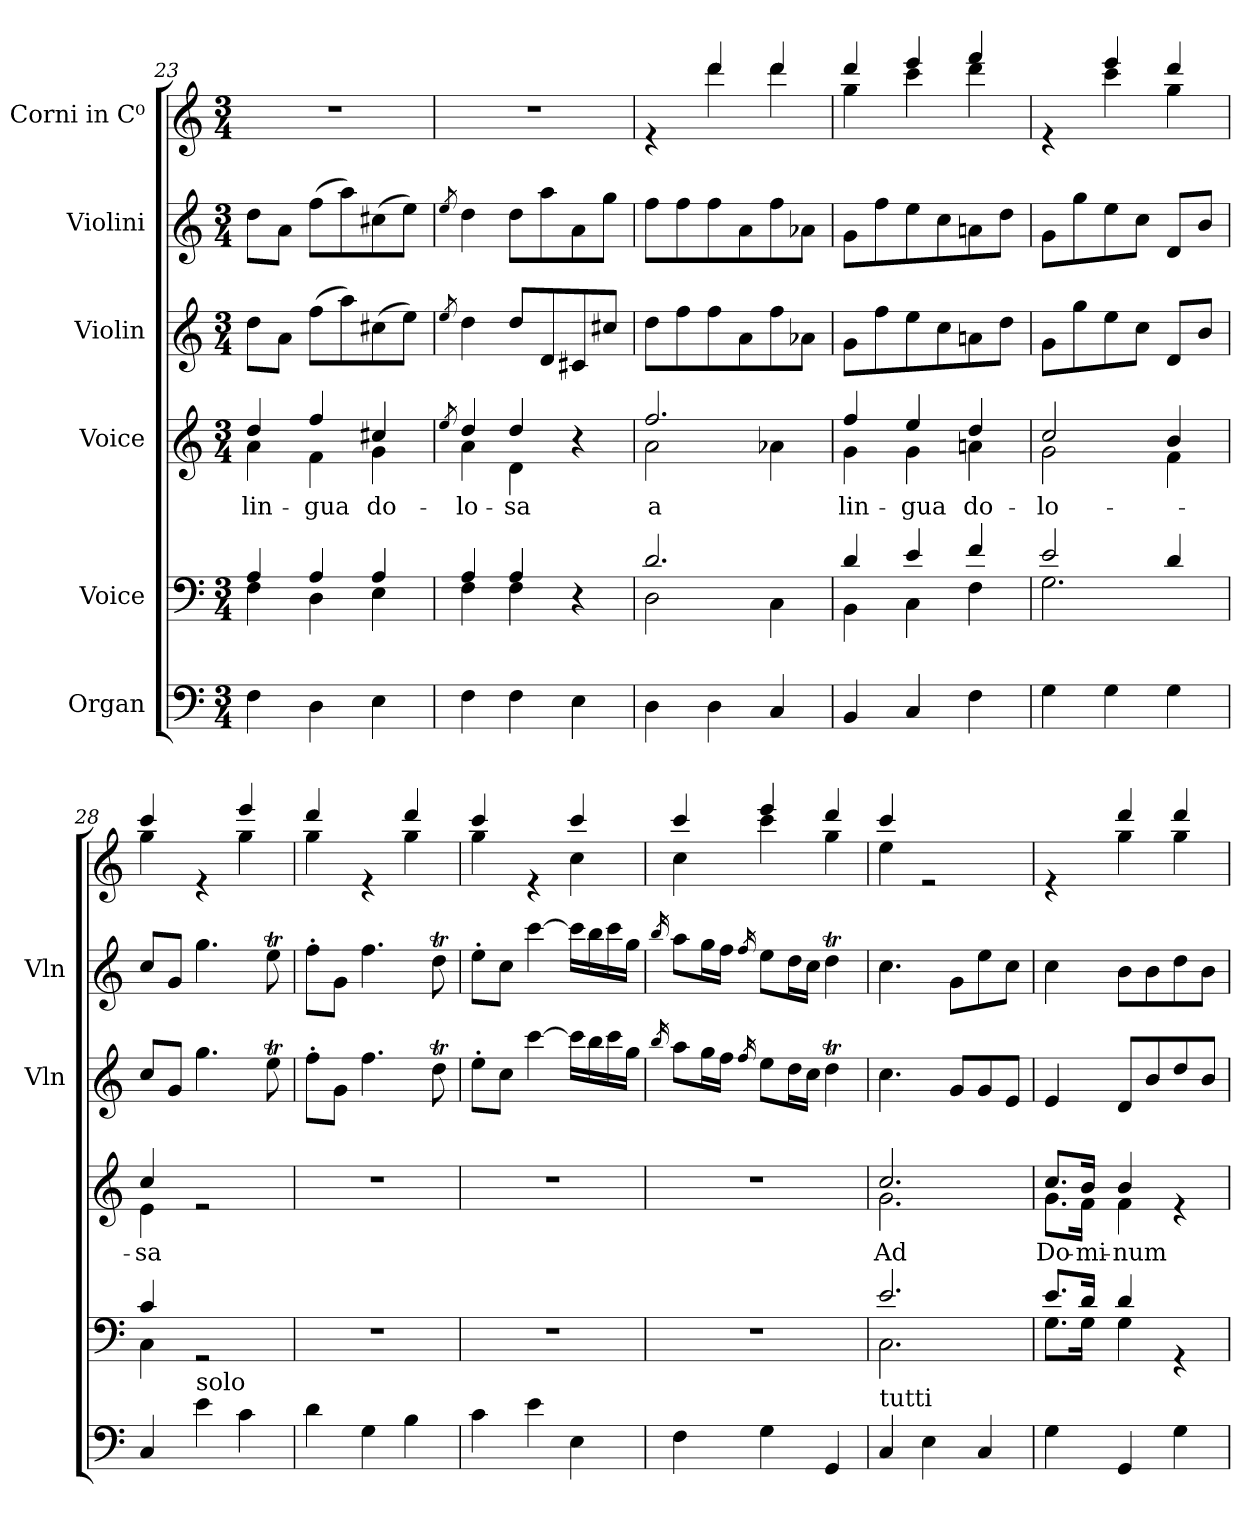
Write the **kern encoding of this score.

**kern	**kern	**kern	**text	**kern	**kern	**kern
*part6	*part5	*part4	*part4	*part3	*part2	*part1
*staff6	*staff5	*staff4	*staff4	*staff3	*staff2	*staff1
*I"Organ	*I"Voice	*I"Voice	*	*I"Violin	*I"Violini	*I"Corni in C⁰
*	*	*	*	*I'Vln	*I'Vln	*
*clefF4	*clefF4	*clefG2	*	*clefG2	*clefG2	*clefG2
*	*	*	*	*	*	*ITrd7c12
*k[]	*k[]	*k[]	*	*k[]	*k[]	*k[]
*M3/4	*M3/4	*M3/4	*	*M3/4	*M3/4	*M3/4
=23	=23	=23	=23	=23	=23	=23
*	*^	*	*	*	*	*
!	!	!	!	!LO:LY:b	!	!	!
*	*	*	*^	*	*	*	*
4F\	4A/	4F\	4dd/	4a\	lin-	8dd\L	8dd\L	2.r
.	.	.	.	.	.	8a\J	8a\J	.
!	!	!	!	!	!LO:LY:b	!	!	!
4D\	4A/	4D\	4ff/	4f\	-gua	(8ff\L	(8ff\L	.
.	.	.	.	.	.	8aa\)	8aa\)	.
!	!	!	!	!	!LO:LY:b	!	!	!
4E\	4A/	4E\	4cc#X/	4g\	do-	(8cc#X\	(8cc#X\	.
.	.	.	.	.	.	8ee\J)	8ee\J)	.
=24	=24	=24	=24	=24	=24	=24	=24	=24
.	.	.	8qee/	.	.	8qee/	8qee/	.
!	!	!	!	!	!LO:LY:b	!	!	!
4F\	4A/	4F\	4dd/	4a\	-lo-	4dd\	4dd\	2.r
!	!	!	!	!	!LO:LY:b	!	!	!
4F\	4A/	4F\	4dd/	4d\	-sa	8dd/L	8dd\L	.
.	.	.	.	.	.	8d/	8aa\	.
4E\	4r	4ryy	4r	4ryy	.	8c#X/	8a\	.
.	.	.	.	.	.	8cc#X/J	8gg\J	.
=25	=25	=25	=25	=25	=25	=25	=25	=25
!	!	!	!	!	!LO:LY:b	!	!	!
*	*	*	*	*	*	*	*	*^
4D\	2.d/	2D\	2.ff/	2a\	a	8dd\L	8ff\L	4re	4ryy
.	.	.	.	.	.	8ff\	8ff\	.	.
4D\	.	.	.	.	.	8ff\	8ff\	4dd/	4dd\
.	.	.	.	.	.	8a\	8a\	.	.
4C/	.	4C\	.	4a-X\	.	8ff\	8ff\	4dd/	4dd\
.	.	.	.	.	.	8a-X\J	8a-X\J	.	.
=26	=26	=26	=26	=26	=26	=26	=26	=26	=26
!	!	!	!	!	!LO:LY:b	!	!	!	!
4BB/	4d/	4BB\	4ff/	4g\	lin-	8g\L	8g\L	4dd/	4g\
.	.	.	.	.	.	8ff\	8ff\	.	.
!	!	!	!	!	!LO:LY:b	!	!	!	!
4C/	4e/	4C\	4ee/	4g\	-gua	8ee\	8ee\	4ee/	4cc\
.	.	.	.	.	.	8cc\	8cc\	.	.
!	!	!	!	!	!LO:LY:b	!	!	!	!
4F\	4f/	4F\	4dd/	4an\	do-	8an\	8an\	4ff/	4dd\
.	.	.	.	.	.	8dd\J	8dd\J	.	.
=27	=27	=27	=27	=27	=27	=27	=27	=27	=27
!	!	!	!	!	!LO:LY:b	!	!	!	!
4G\	2e/	2.G\	2cc/	2g\	-lo-	8g\L	8g\L	4re	4ryy
.	.	.	.	.	.	8gg\	8gg\	.	.
4G\	.	.	.	.	.	8ee\	8ee\	4ee/	4cc\
.	.	.	.	.	.	8cc\J	8cc\J	.	.
4G\	4d/	.	4b/	4f\	.	8d/L	8d/L	4dd/	4g\
.	.	.	.	.	.	8b/J	8b/J	.	.
!!LO:PB:g=z	!!
=28	=28	=28	=28	=28	=28	=28	=28	=28	=28
!	!	!	!	!	!LO:LY:b	!	!	!	!
4C/	4c/	4C\	4cc/	4e\	-sa	8cc/L	8cc/L	4cc/	4g\
.	.	.	.	.	.	8g/J	8g/J	.	.
!LO:TX:a:t=solo	!	!	!	!	!	!	!	!	!
4e\	2rGG	2ryy	2re	2ryy	.	4.gg\	4.gg\	4re	4ryy
4c\	.	.	.	.	.	.	.	4ee/	4g\
.	.	.	.	.	.	8eet\	8eet\	.	.
*	*v	*v	*	*	*	*	*	*	*
*	*	*v	*v	*	*	*	*	*
=29	=29	=29	=29	=29	=29	=29	=29
4d\	2.r	2.r	.	8ff'\L	8ff'\L	4dd/	4g\
.	.	.	.	8g\J	8g\J	.	.
4G\	.	.	.	4.ff\	4.ff\	4re	4ryy
4B\	.	.	.	.	.	4dd/	4g\
.	.	.	.	8ddT\	8ddT\	.	.
=30	=30	=30	=30	=30	=30	=30	=30
4c\	2.r	2.r	.	8ee'\L	8ee'\L	4cc/	4g\
.	.	.	.	8cc\J	8cc\J	.	.
4e\	.	.	.	[4ccc\	[4ccc\	4re	4ryy
4E\	.	.	.	16ccc\LL]	16ccc\LL]	4cc/	4c\
.	.	.	.	16bb\	16bb\	.	.
.	.	.	.	16ccc\	16ccc\	.	.
.	.	.	.	16gg\JJ	16gg\JJ	.	.
=31	=31	=31	=31	=31	=31	=31	=31
.	.	.	.	16qbb/	16qbb/	.	.
4F\	2.r	2.r	.	8aa\L	8aa\L	4cc/	4c\
.	.	.	.	16gg\L	16gg\L	.	.
.	.	.	.	16ff\JJ	16ff\JJ	.	.
.	.	.	.	16qff/	16qff/	.	.
4G\	.	.	.	8ee\L	8ee\L	4ee/	4cc\
.	.	.	.	16dd\L	16dd\L	.	.
.	.	.	.	16cc\JJ	16cc\JJ	.	.
4GG/	.	.	.	4ddT\	4ddT\	4dd/	4g\
=32	=32	=32	=32	=32	=32	=32	=32
*	*^	*	*	*	*	*	*
!LO:TX:a:t=tutti	!	!	!	!	!	!	!	!
!	!	!	!	!LO:LY:b	!	!	!	!
*	*	*	*^	*	*	*	*	*
4C/	2.e/	2.C\	2.cc/	2.g\	Ad	4.cc\	4.cc\	4cc/	4e\
4E\	.	.	.	.	.	.	.	2re	2ryy
.	.	.	.	.	.	8g/L	8g\L	.	.
4C/	.	.	.	.	.	8g/	8ee\	.	.
.	.	.	.	.	.	8e/J	8cc\J	.	.
=33	=33	=33	=33	=33	=33	=33	=33	=33	=33
!	!	!	!	!	!LO:LY:b	!	!	!	!
4G\	8.e/L	8.G\L	8.cc/L	8.g\L	Do-	4e/	4cc\	4re	4ryy
!	!	!	!	!	!LO:LY:b	!	!	!	!
.	16d/Jk	16G\Jk	16b/Jk	16f\Jk	-mi-	.	.	.	.
!	!	!	!	!	!LO:LY:b	!	!	!	!
4GG/	4d/	4G\	4b/	4f\	-num	8d/L	8b\L	4dd/	4g\
.	.	.	.	.	.	8b/	8b\	.	.
4G\	4rGG	4ryy	4re	4ryy	.	8dd/	8dd\	4dd/	4g\
.	.	.	.	.	.	8b/J	8b\J	.	.
*	*v	*v	*	*	*	*	*	*v	*v
*	*	*v	*v	*	*	*	*
=	=	=	=	=	=	=
*-	*-	*-	*-	*-	*-	*-
